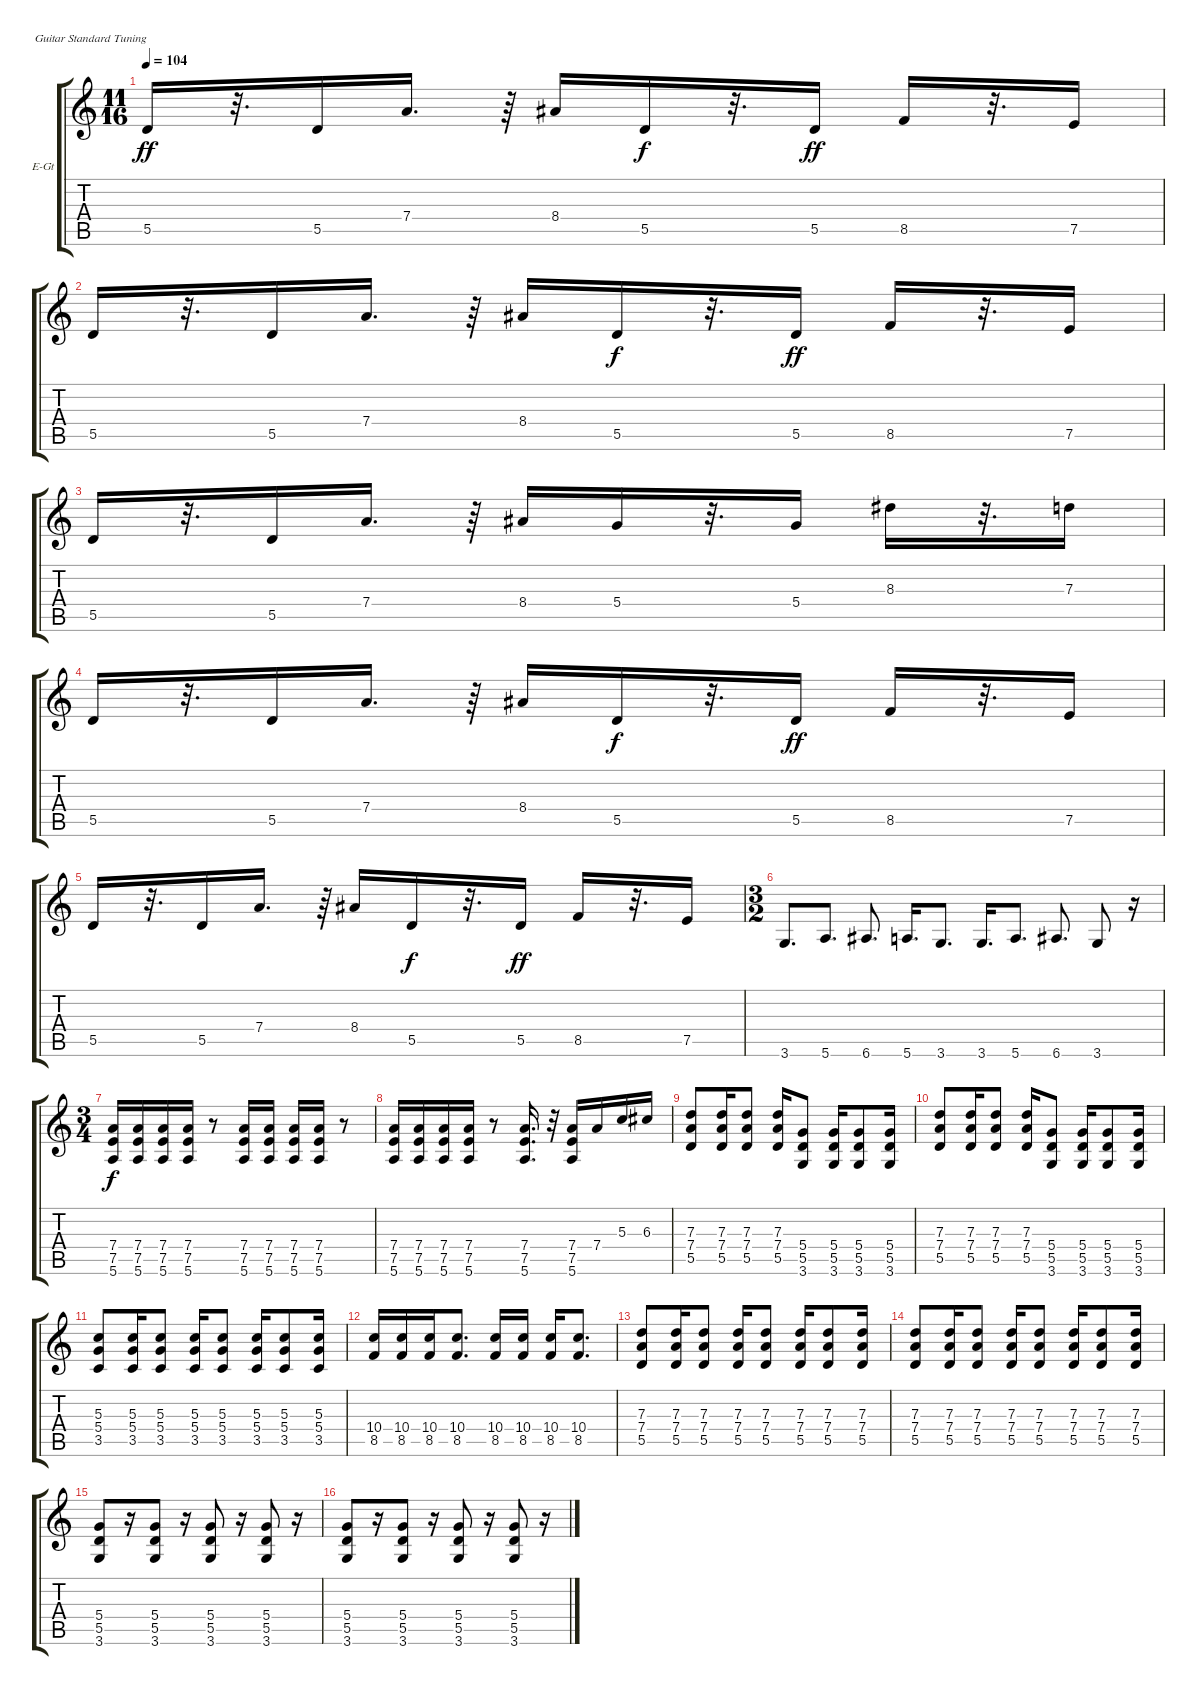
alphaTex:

\bracketExtendMode groupsimilarinstruments
\firstSystemTrackNameOrientation horizontal
\otherSystemsTrackNameOrientation horizontal
\track ("Electric Guitar 2" "E-Gt") {instrument distortionguitar}
\staff {score tabs}
\tuning (E4 B3 G3 D3 A2 E2)
\ts (11 16)
\tempo 104
\clef g2
\ks c
5.5.16{dy ff} r.32{d} 5.5.16 7.4.16{d} r.64 8.4.16 5.5.16{dy f} r.32{d} 5.5.16{dy ff} 8.5.16 r.32{d} 7.5.16 |
5.5.16 r.32{d} 5.5.16 7.4.16{d} r.64 8.4.16 5.5.16{dy f} r.32{d} 5.5.16{dy ff} 8.5.16 r.32{d} 7.5.16 |
5.5.16 r.32{d} 5.5.16 7.4.16{d} r.64 8.4.16 5.4.16 r.32{d} 5.4.16 8.3.16 r.32{d} 7.3.16 |
5.5.16 r.32{d} 5.5.16 7.4.16{d} r.64 8.4.16 5.5.16{dy f} r.32{d} 5.5.16{dy ff} 8.5.16 r.32{d} 7.5.16 |
5.5.16 r.32{d} 5.5.16 7.4.16{d} r.64 8.4.16 5.5.16{dy f} r.32{d} 5.5.16{dy ff} 8.5.16 r.32{d} 7.5.16 |
\ts (3 2)
3.6.8{d} 5.6.8{d} 6.6.8{d} 5.6.16{d} 3.6.8{d} 3.6.16{d} 5.6.8{d} 6.6.8{d} 3.6.8 r.16 |
\ts (3 4)
(5.6 7.5 7.4).16{dy f} (5.6 7.5 7.4).16 (5.6 7.5 7.4).16 (5.6 7.5 7.4).16 r.8 (5.6 7.5 7.4).16 (5.6 7.5 7.4).16 (5.6 7.5 7.4).16 (5.6 7.5 7.4).16 r.8 |
(5.6 7.5 7.4).16 (5.6 7.5 7.4).16 (5.6 7.5 7.4).16 (5.6 7.5 7.4).16 r.8 (5.6 7.5 7.4).16{d} r.32 (5.6 7.5 7.4).16 7.4.16 5.3.16 6.3.16 |
(5.5 7.4 7.3).8 (5.5 7.4 7.3).16 (7.3 7.4 5.5).8 (5.5 7.4 7.3).16 (5.5 3.6 5.4).8 (5.5 3.6 5.4).16 (5.5 3.6 5.4).8 (5.5 3.6 5.4).16 |
(5.5 7.4 7.3).8 (5.5 7.4 7.3).16 (7.3 7.4 5.5).8 (5.5 7.4 7.3).16 (5.5 3.6 5.4).8 (5.5 3.6 5.4).16 (5.5 3.6 5.4).8 (5.5 3.6 5.4).16 |
(3.5 5.4 5.3).8 (3.5 5.4 5.3).16 (5.3 5.4 3.5).8 (3.5 5.4 5.3).16 (3.5 5.4 5.3).8 (3.5 5.4 5.3).16 (5.3 5.4 3.5).8 (3.5 5.4 5.3).16 |
(8.5 10.4).16 (8.5 10.4).16 (10.4 8.5).16 (8.5 10.4).8{d} (8.5 10.4).16 (8.5 10.4).16 (10.4 8.5).16 (8.5 10.4).8{d} |
(5.5 7.4 7.3).8 (5.5 7.4 7.3).16 (7.3 7.4 5.5).8 (5.5 7.4 7.3).16 (5.5 7.4 7.3).8 (5.5 7.4 7.3).16 (7.3 7.4 5.5).8 (5.5 7.4 7.3).16 |
(5.5 7.4 7.3).8 (5.5 7.4 7.3).16 (7.3 7.4 5.5).8 (5.5 7.4 7.3).16 (5.5 7.4 7.3).8 (5.5 7.4 7.3).16 (7.3 7.4 5.5).8 (5.5 7.4 7.3).16 |
(5.5 3.6 5.4).8 r.16 (5.5 3.6 5.4).8 r.16 (5.5 3.6 5.4).8 r.16 (5.5 3.6 5.4).8 r.16 |
(5.5 3.6 5.4).8 r.16 (5.5 3.6 5.4).8 r.16 (5.5 3.6 5.4).8 r.16 (5.5 3.6 5.4).8 r.16
